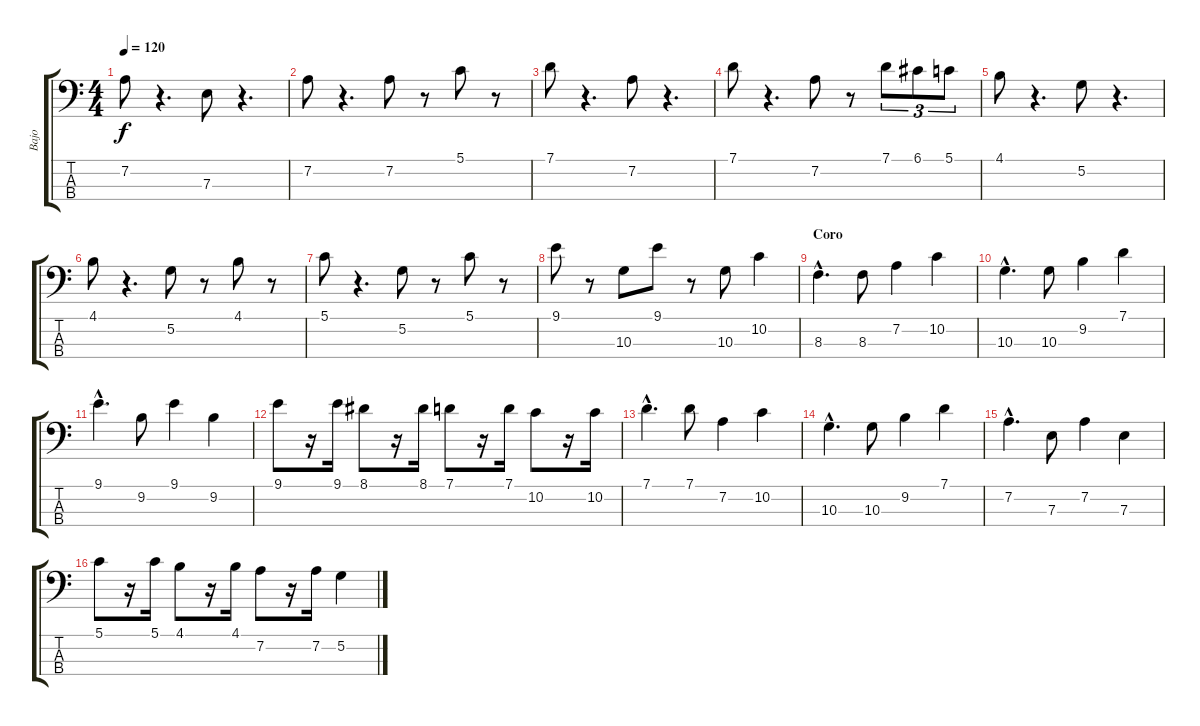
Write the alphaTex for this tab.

\track ("Bajo" "Bajo") {instrument electricbassfinger}
\staff {score tabs}
\tuning (G2 D2 A1 E1) {hide}
\ts (4 4)
\tempo 120
\clef f4
\ks c
7.2.8{dy f} r.4{d} 7.3.8 r.4{d} |
7.2.8 r.4{d} 7.2.8 r.8 5.1.8 r.8 |
7.1.8 r.4{d} 7.2.8 r.4{d} |
7.1.8 r.4{d} 7.2.8 r.8 7.1.8{tu (3 2)} 6.1.8{tu (3 2)} 5.1.8{tu (3 2)} |
4.1.8 r.4{d} 5.2.8 r.4{d} |
4.1.8 r.4{d} 5.2.8 r.8 4.1.8 r.8 |
5.1.8 r.4{d} 5.2.8 r.8 5.1.8 r.8 |
9.1.8 r.8 10.3.8 9.1.8 r.8 10.3.8 10.2.4 |
\section ("" "Coro")
8.3{hac}.4{d} 8.3.8 7.2.4 10.2.4 |
10.3{hac}.4{d} 10.3.8 9.2.4 7.1.4 |
9.1{hac}.4{d} 9.2.8 9.1.4 9.2.4 |
9.1.8 r.16 9.1.16 8.1.8 r.16 8.1.16 7.1.8 r.16 7.1.16 10.2.8 r.16 10.2.16 |
7.1{hac}.4{d} 7.1.8 7.2.4 10.2.4 |
10.3{hac}.4{d} 10.3.8 9.2.4 7.1.4 |
7.2{hac}.4{d} 7.3.8 7.2.4 7.3.4 |
5.1.8 r.16 5.1.16 4.1.8 r.16 4.1.16 7.2.8 r.16 7.2.16 5.2.4
